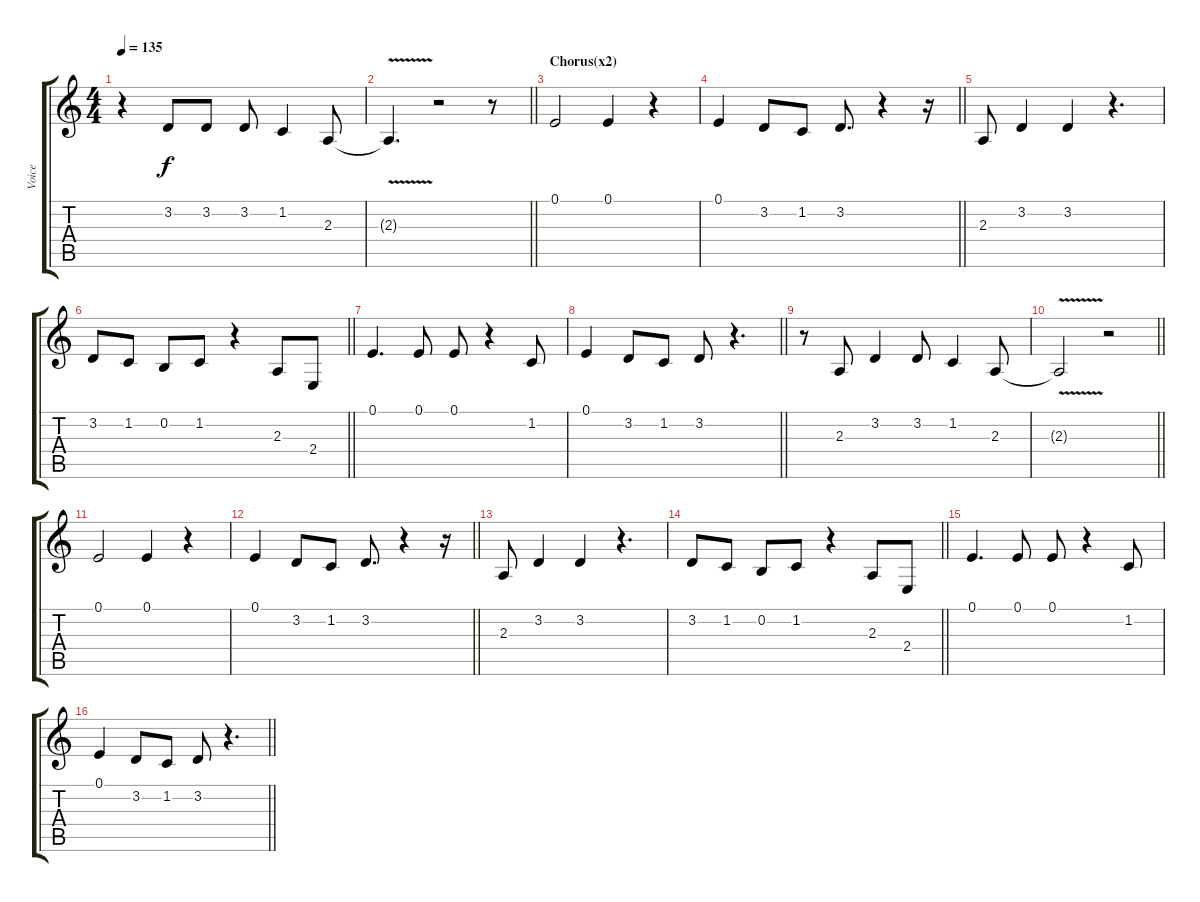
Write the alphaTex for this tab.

\track ("Voice" "Voice") {instrument altosax}
\staff {score tabs}
\tuning (E4 B3 G3 D3 A2 E2) {hide}
\ts (4 4)
\tempo 135
\clef g2
\ks c
r.4{dy f} 3.2.8 3.2.8 3.2.8 1.2.4 2.3.8 |
\barLineRight lightlight
2.3{v t}.4{d} r.2 r.8 |
\section ("" "Chorus(x2)")
0.1.2 0.1.4 r.4 |
\barLineRight lightlight
0.1.4 3.2.8 1.2.8 3.2.8{d} r.4 r.16 |
2.3.8 3.2.4 3.2.4 r.4{d} |
\barLineRight lightlight
3.2.8 1.2.8 0.2.8 1.2.8 r.4 2.3.8 2.4.8 |
0.1.4{d} 0.1.8 0.1.8 r.4 1.2.8 |
\barLineRight lightlight
0.1.4 3.2.8 1.2.8 3.2.8 r.4{d} |
r.8 2.3.8 3.2.4 3.2.8 1.2.4 2.3.8 |
\barLineRight lightlight
2.3{v t}.2 r.2 |
0.1.2 0.1.4 r.4 |
\barLineRight lightlight
0.1.4 3.2.8 1.2.8 3.2.8{d} r.4 r.16 |
2.3.8 3.2.4 3.2.4 r.4{d} |
\barLineRight lightlight
3.2.8 1.2.8 0.2.8 1.2.8 r.4 2.3.8 2.4.8 |
0.1.4{d} 0.1.8 0.1.8 r.4 1.2.8 |
\barLineRight lightlight
0.1.4 3.2.8 1.2.8 3.2.8 r.4{d}
